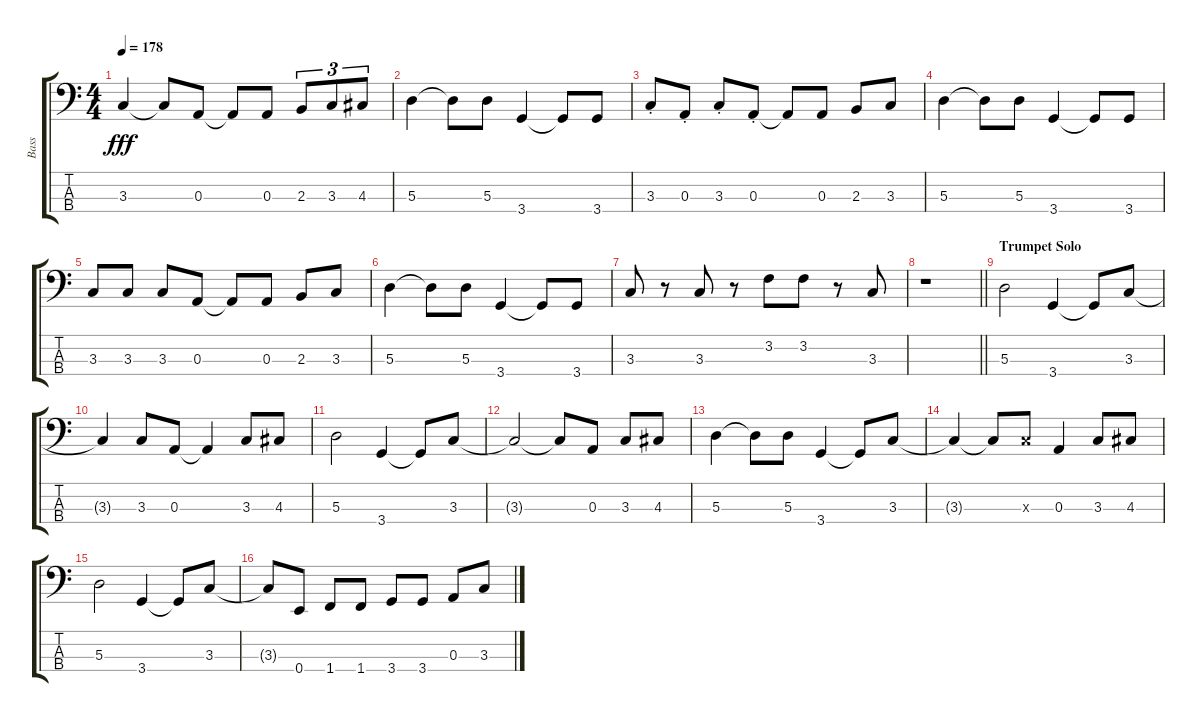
\track ("Bass" "Bass") {instrument electricbassfinger}
\staff {score tabs}
\tuning (G2 D2 A1 E1) {hide}
\ts (4 4)
\tempo 178
\clef f4
\ks c
3.3.4{dy fff} 3.3{t}.8 0.3.8 0.3{t}.8 0.3.8 2.3.8{tu (3 2)} 3.3.8{tu (3 2)} 4.3.8{tu (3 2)} |
5.3.4 5.3{t}.8 5.3.8 3.4.4 3.4{t}.8 3.4.8 |
3.3{st}.8 0.3{st}.8 3.3{st}.8 0.3{st}.8 0.3{t}.8 0.3.8 2.3.8 3.3.8 |
5.3.4 5.3{t}.8 5.3.8 3.4.4 3.4{t}.8 3.4.8 |
3.3.8 3.3.8 3.3.8 0.3.8 0.3{t}.8 0.3.8 2.3.8 3.3.8 |
5.3.4 5.3{t}.8 5.3.8 3.4.4 3.4{t}.8 3.4.8 |
3.3.8 r.8 3.3.8 r.8 3.2.8 3.2.8 r.8 3.3.8 |
\barLineRight lightlight
r.1 |
\section ("" "Trumpet Solo")
5.3.2 3.4.4 3.4{t}.8 3.3.8 |
3.3{t}.4 3.3.8 0.3.8 0.3{t}.4 3.3.8 4.3.8 |
5.3.2 3.4.4 3.4{t}.8 3.3.8 |
3.3{t}.2 3.3{t}.8 0.3.8 3.3.8 4.3.8 |
5.3.4 5.3{t}.8 5.3.8 3.4.4 3.4{t}.8 3.3.8 |
3.3{t}.4 3.3{t}.8 3.3{x}.8 0.3.4 3.3.8 4.3.8 |
5.3.2 3.4.4 3.4{t}.8 3.3.8 |
3.3{t}.8 0.4.8 1.4.8 1.4.8 3.4.8 3.4.8 0.3.8 3.3.8
